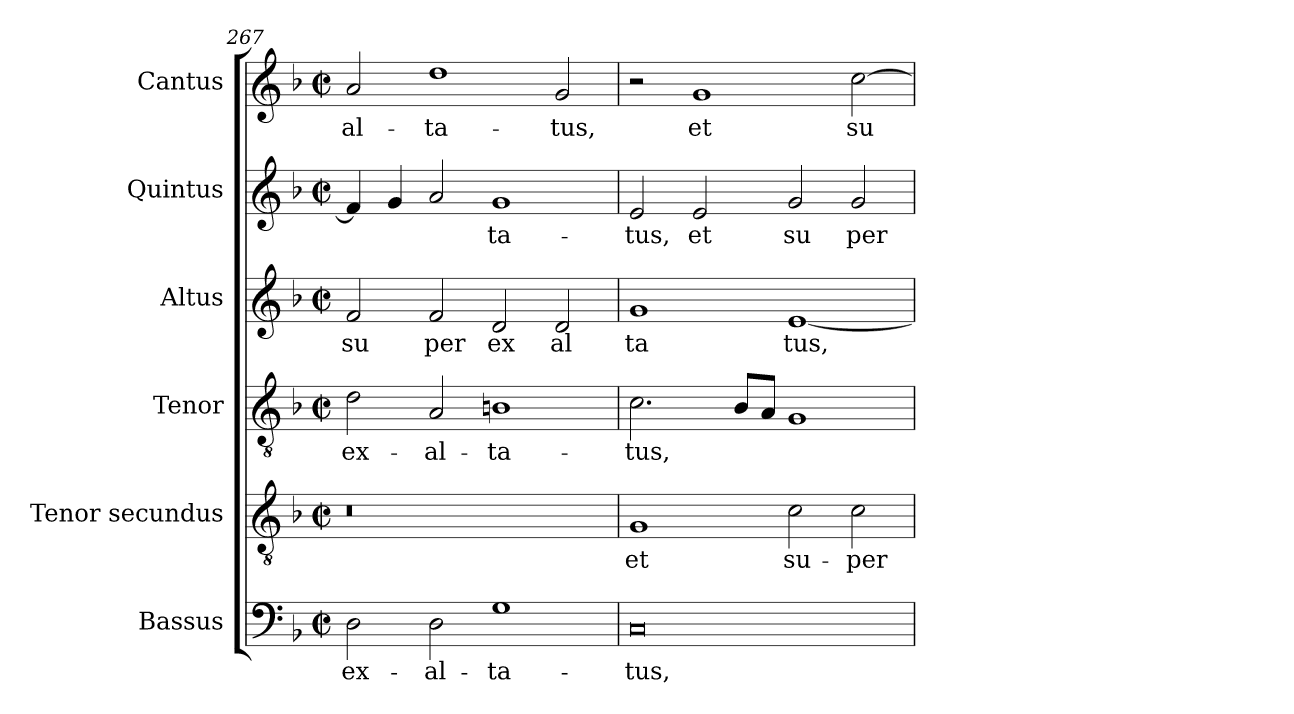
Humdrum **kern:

**kern	**text	**kern	**text	**kern	**text	**kern	**text	**kern	**text	**kern	**text
*part6	*part6	*part5	*part5	*part4	*part4	*part3	*part3	*part2	*part2	*part1	*part1
*staff6	*staff6	*staff5	*staff5	*staff4	*staff4	*staff3	*staff3	*staff2	*staff2	*staff1	*staff1
*I"Bassus	*	*I"Tenor  secundus	*	*I"Tenor	*	*I"Altus	*	*I"Quintus	*	*I"Cantus	*
*I'B	*	*	*	*I'T	*	*I'A	*	*I'Q	*	*I'C	*
*clefF4	*	*clefGv2	*	*clefGv2	*	*clefG2	*	*clefG2	*	*clefG2	*
*k[b-]	*	*k[b-]	*	*k[b-]	*	*k[b-]	*	*k[b-]	*	*k[b-]	*
*F:	*	*F:	*	*F:	*	*F:	*	*F:	*	*F:	*
*M2/2	*	*M2/2	*	*M2/2	*	*M2/2	*	*M2/2	*	*M2/2	*
*met(c|)	*	*met(c|)	*	*met(c|)	*	*met(c|)	*	*met(c|)	*	*met(c|)	*
=267	=267	=267	=267	=267	=267	=267	=267	=267	=267	=267	=267
!	!LO:LY:b:cj	!	!	!	!LO:LY:b:cj	!	!LO:LY:b:cj	!	!LO:LY:b:cj	!	!LO:LY:b:cj
2D\	-ex-	0r	.	2d\	-ex-	2f/	su	4f/]	--	2a/	-al-
!	!	!	!	!	!	!	!	!	!LO:LY:b:cj	!	!
.	.	.	.	.	.	.	.	4g/	--	.	.
!	!LO:LY:b:cj	!	!	!	!LO:LY:b:cj	!	!LO:LY:b:cj	!	!LO:LY:b:cj	!	!LO:LY:b:cj
2D\	-al-	.	.	2A/	-al-	2f/	per	2a/	--	1dd	-ta-
!	!LO:LY:b:cj	!	!	!	!LO:LY:b:cj	!	!LO:LY:b:cj	!	!LO:LY:b:cj	!	!
1G	-ta-	.	.	1Bn	-ta-	2d/	ex	1g	-ta-	.	.
!	!	!	!	!	!	!	!LO:LY:b:cj	!	!	!	!LO:LY:b:cj
.	.	.	.	.	.	2d/	al	.	.	2g/	-tus,
!!LO:PB:g=z
=268	=268	=268	=268	=268	=268	=268	=268	=268	=268	=268	=268
!	!LO:LY:b:cj	!	!LO:LY:b:cj	!	!LO:LY:b:cj	!	!LO:LY:b:cj	!	!LO:LY:b:cj	!	!
0C	-tus,	1G	et	2.c\	-tus,	1g	ta	2e/	-tus,	2r	.
!	!	!	!	!	!	!	!	!	!LO:LY:b:cj	!	!LO:LY:b:cj
.	.	.	.	.	.	.	.	2e/	et	1g	et
!	!	!	!	!	!LO:LY:b:cj	!	!	!	!	!	!
.	.	.	.	8B-/L	.	.	.	.	.	.	.
!	!	!	!	!	!LO:LY:b:cj	!	!	!	!	!	!
.	.	.	.	8A/J	.	.	.	.	.	.	.
!	!	!	!LO:LY:b:cj	!	!LO:LY:b:cj	!	!LO:LY:b:cj	!	!LO:LY:b:cj	!	!
.	.	2c\	su-	1G	.	[<1e	tus,	2g/	su	.	.
!	!	!	!LO:LY:b:cj	!	!	!	!	!	!LO:LY:b:cj	!	!LO:LY:b:cj
.	.	2c\	-per-	.	.	.	.	2g/	per	[>2cc\	su-
=	=	=	=	=	=	=	=	=	=	=	=
*-	*-	*-	*-	*-	*-	*-	*-	*-	*-	*-	*-
